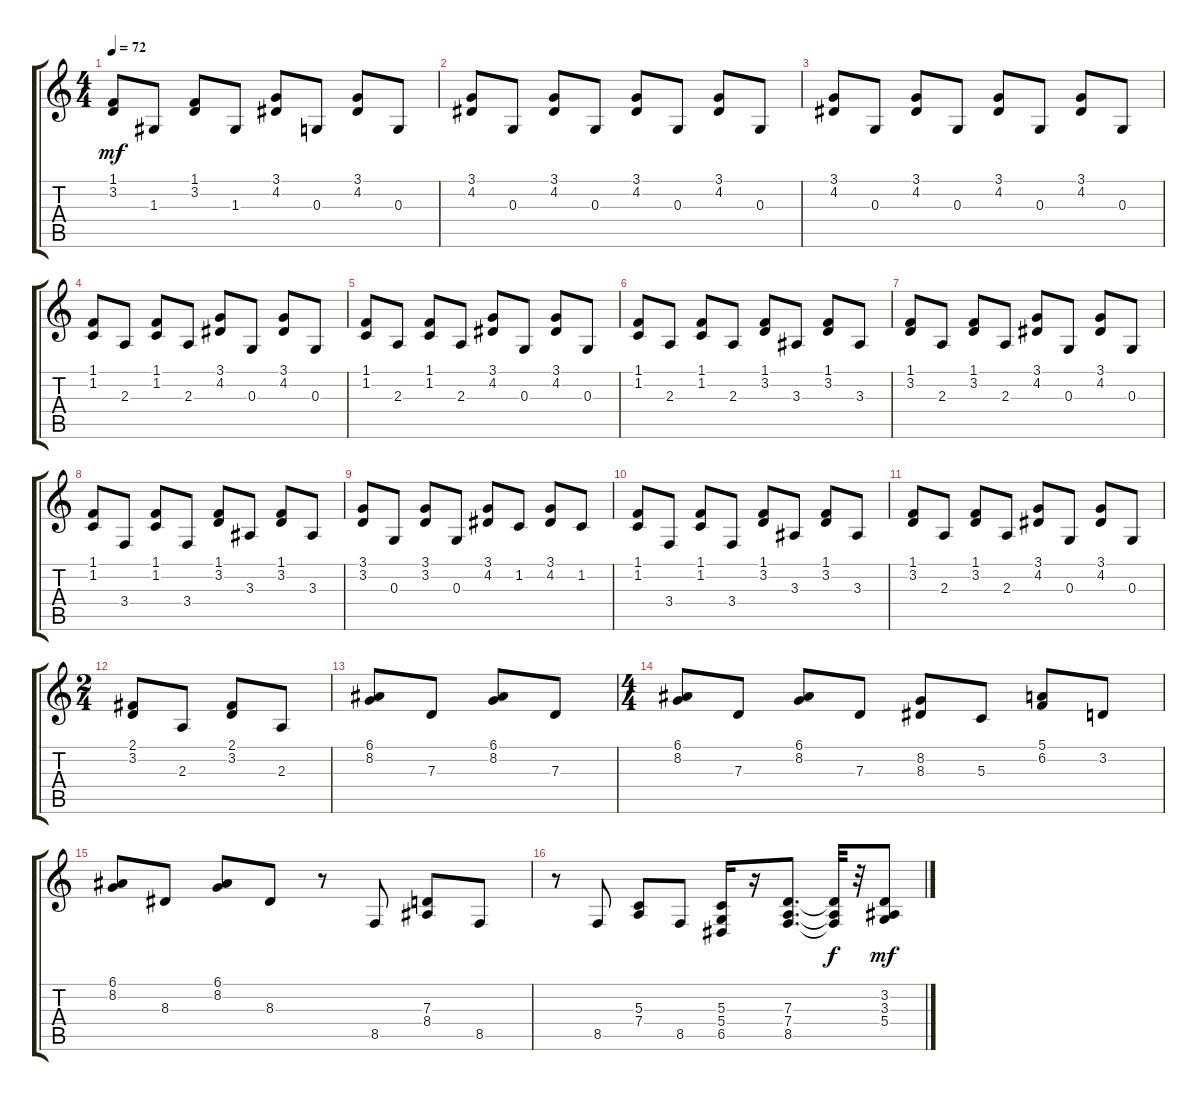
\track "" {instrument brightacousticpiano}
\staff {score tabs}
\tuning (E4 B3 G3 D3 A2 E2) {hide}
\ts (4 4)
\tempo 72
\clef g2
\ks c
(1.1 3.2).8{dy mf} 1.3.8 (1.1 3.2).8 1.3.8 (3.1 4.2).8 0.3.8 (3.1 4.2).8 0.3.8 |
(3.1 4.2).8 0.3.8 (3.1 4.2).8 0.3.8 (3.1 4.2).8 0.3.8 (3.1 4.2).8 0.3.8 |
(3.1 4.2).8 0.3.8 (3.1 4.2).8 0.3.8 (3.1 4.2).8 0.3.8 (3.1 4.2).8 0.3.8 |
(1.1 1.2).8 2.3.8 (1.1 1.2).8 2.3.8 (3.1 4.2).8 0.3.8 (3.1 4.2).8 0.3.8 |
(1.1 1.2).8 2.3.8 (1.1 1.2).8 2.3.8 (3.1 4.2).8 0.3.8 (3.1 4.2).8 0.3.8 |
(1.1 1.2).8 2.3.8 (1.1 1.2).8 2.3.8 (1.1 3.2).8 3.3.8 (1.1 3.2).8 3.3.8 |
(1.1 3.2).8 2.3.8 (1.1 3.2).8 2.3.8 (3.1 4.2).8 0.3.8 (3.1 4.2).8 0.3.8 |
(1.1 1.2).8 3.4.8 (1.1 1.2).8 3.4.8 (1.1 3.2).8 3.3.8 (1.1 3.2).8 3.3.8 |
(3.1 3.2).8 0.3.8 (3.1 3.2).8 0.3.8 (3.1 4.2).8 1.2.8 (3.1 4.2).8 1.2.8 |
(1.1 1.2).8 3.4.8 (1.1 1.2).8 3.4.8 (1.1 3.2).8 3.3.8 (1.1 3.2).8 3.3.8 |
(1.1 3.2).8 2.3.8 (1.1 3.2).8 2.3.8 (3.1 4.2).8 0.3.8 (3.1 4.2).8 0.3.8 |
\ts (2 4)
(2.1 3.2).8 2.3.8 (2.1 3.2).8 2.3.8 |
(6.1 8.2).8{volume 10} 7.3.8{volume 10} (6.1 8.2).8{volume 10} 7.3.8{volume 10} |
\ts (4 4)
(6.1 8.2).8{volume 11} 7.3.8{volume 11} (6.1 8.2).8{volume 11} 7.3.8{volume 12} (8.2 8.3).8{volume 12} 5.3.8 (5.1 6.2).8 3.2.8 |
(6.1 8.2).8 8.3.8 (6.1 8.2).8 8.3.8 r.8 8.5.8 (7.3 8.4).8 8.5.8 |
r.8 8.5.8 (5.3 7.4).8 8.5.8 (5.3 5.4 6.5).16 r.16 (7.3 7.4 8.5).8{d} (7.3{t} 7.4{t} 8.5{t}).32{dy f} r.32 (3.2 3.3 5.4).8{dy mf}
